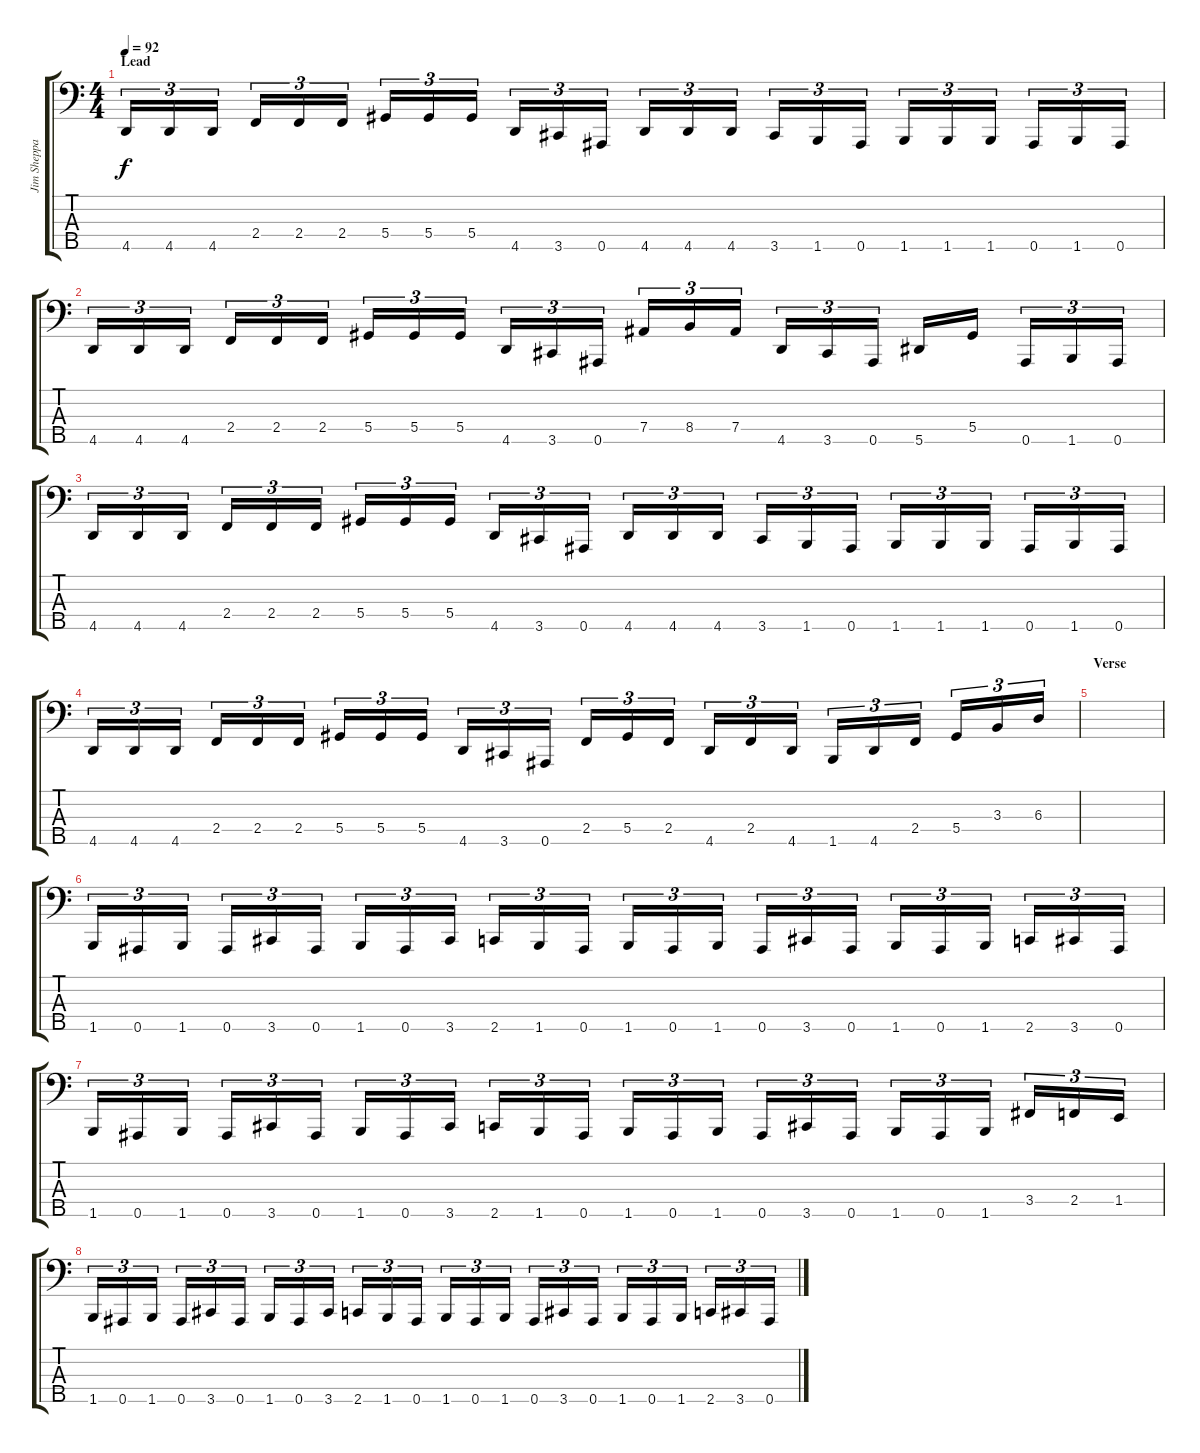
\track ("Jim Sheppard" "Jim Sheppa") {instrument electricbasspick}
\staff {score tabs}
\tuning (Gb2 Db2 Ab1 Eb1 Bb0) {hide}
\ts (4 4)
\section ("" "Lead")
\tempo 92
\clef f4
\ks c
4.5.16{tu (3 2) dy f} 4.5.16{tu (3 2)} 4.5.16{tu (3 2)} 2.4.16{tu (3 2)} 2.4.16{tu (3 2)} 2.4.16{tu (3 2)} 5.4.16{tu (3 2)} 5.4.16{tu (3 2)} 5.4.16{tu (3 2)} 4.5.16{tu (3 2)} 3.5.16{tu (3 2)} 0.5.16{tu (3 2)} 4.5.16{tu (3 2)} 4.5.16{tu (3 2)} 4.5.16{tu (3 2)} 3.5.16{tu (3 2)} 1.5.16{tu (3 2)} 0.5.16{tu (3 2)} 1.5.16{tu (3 2)} 1.5.16{tu (3 2)} 1.5.16{tu (3 2)} 0.5.16{tu (3 2)} 1.5.16{tu (3 2)} 0.5.16{tu (3 2)} |
4.5.16{tu (3 2)} 4.5.16{tu (3 2)} 4.5.16{tu (3 2)} 2.4.16{tu (3 2)} 2.4.16{tu (3 2)} 2.4.16{tu (3 2)} 5.4.16{tu (3 2)} 5.4.16{tu (3 2)} 5.4.16{tu (3 2)} 4.5.16{tu (3 2)} 3.5.16{tu (3 2)} 0.5.16{tu (3 2)} 7.4.16{tu (3 2)} 8.4.16{tu (3 2)} 7.4.16{tu (3 2)} 4.5.16{tu (3 2)} 3.5.16{tu (3 2)} 0.5.16{tu (3 2)} 5.5.16 5.4.16 0.5.16{tu (3 2)} 1.5.16{tu (3 2)} 0.5.16{tu (3 2)} |
4.5.16{tu (3 2)} 4.5.16{tu (3 2)} 4.5.16{tu (3 2)} 2.4.16{tu (3 2)} 2.4.16{tu (3 2)} 2.4.16{tu (3 2)} 5.4.16{tu (3 2)} 5.4.16{tu (3 2)} 5.4.16{tu (3 2)} 4.5.16{tu (3 2)} 3.5.16{tu (3 2)} 0.5.16{tu (3 2)} 4.5.16{tu (3 2)} 4.5.16{tu (3 2)} 4.5.16{tu (3 2)} 3.5.16{tu (3 2)} 1.5.16{tu (3 2)} 0.5.16{tu (3 2)} 1.5.16{tu (3 2)} 1.5.16{tu (3 2)} 1.5.16{tu (3 2)} 0.5.16{tu (3 2)} 1.5.16{tu (3 2)} 0.5.16{tu (3 2)} |
4.5.16{tu (3 2)} 4.5.16{tu (3 2)} 4.5.16{tu (3 2)} 2.4.16{tu (3 2)} 2.4.16{tu (3 2)} 2.4.16{tu (3 2)} 5.4.16{tu (3 2)} 5.4.16{tu (3 2)} 5.4.16{tu (3 2)} 4.5.16{tu (3 2)} 3.5.16{tu (3 2)} 0.5.16{tu (3 2)} 2.4.16{tu (3 2)} 5.4.16{tu (3 2)} 2.4.16{tu (3 2)} 4.5.16{tu (3 2)} 2.4.16{tu (3 2)} 4.5.16{tu (3 2)} 1.5.16{tu (3 2)} 4.5.16{tu (3 2)} 2.4.16{tu (3 2)} 5.4.16{tu (3 2)} 3.3.16{tu (3 2)} 6.3.16{tu (3 2)} |
\section ("" "Verse")
|
1.5.16{tu (3 2)} 0.5.16{tu (3 2)} 1.5.16{tu (3 2)} 0.5.16{tu (3 2)} 3.5.16{tu (3 2)} 0.5.16{tu (3 2)} 1.5.16{tu (3 2)} 0.5.16{tu (3 2)} 3.5.16{tu (3 2)} 2.5.16{tu (3 2)} 1.5.16{tu (3 2)} 0.5.16{tu (3 2)} 1.5.16{tu (3 2)} 0.5.16{tu (3 2)} 1.5.16{tu (3 2)} 0.5.16{tu (3 2)} 3.5.16{tu (3 2)} 0.5.16{tu (3 2)} 1.5.16{tu (3 2)} 0.5.16{tu (3 2)} 1.5.16{tu (3 2)} 2.5.16{tu (3 2)} 3.5.16{tu (3 2)} 0.5.16{tu (3 2)} |
1.5.16{tu (3 2)} 0.5.16{tu (3 2)} 1.5.16{tu (3 2)} 0.5.16{tu (3 2)} 3.5.16{tu (3 2)} 0.5.16{tu (3 2)} 1.5.16{tu (3 2)} 0.5.16{tu (3 2)} 3.5.16{tu (3 2)} 2.5.16{tu (3 2)} 1.5.16{tu (3 2)} 0.5.16{tu (3 2)} 1.5.16{tu (3 2)} 0.5.16{tu (3 2)} 1.5.16{tu (3 2)} 0.5.16{tu (3 2)} 3.5.16{tu (3 2)} 0.5.16{tu (3 2)} 1.5.16{tu (3 2)} 0.5.16{tu (3 2)} 1.5.16{tu (3 2)} 3.4.16{tu (3 2)} 2.4.16{tu (3 2)} 1.4.16{tu (3 2)} |
1.5.16{tu (3 2)} 0.5.16{tu (3 2)} 1.5.16{tu (3 2)} 0.5.16{tu (3 2)} 3.5.16{tu (3 2)} 0.5.16{tu (3 2)} 1.5.16{tu (3 2)} 0.5.16{tu (3 2)} 3.5.16{tu (3 2)} 2.5.16{tu (3 2)} 1.5.16{tu (3 2)} 0.5.16{tu (3 2)} 1.5.16{tu (3 2)} 0.5.16{tu (3 2)} 1.5.16{tu (3 2)} 0.5.16{tu (3 2)} 3.5.16{tu (3 2)} 0.5.16{tu (3 2)} 1.5.16{tu (3 2)} 0.5.16{tu (3 2)} 1.5.16{tu (3 2)} 2.5.16{tu (3 2)} 3.5.16{tu (3 2)} 0.5.16{tu (3 2)}
